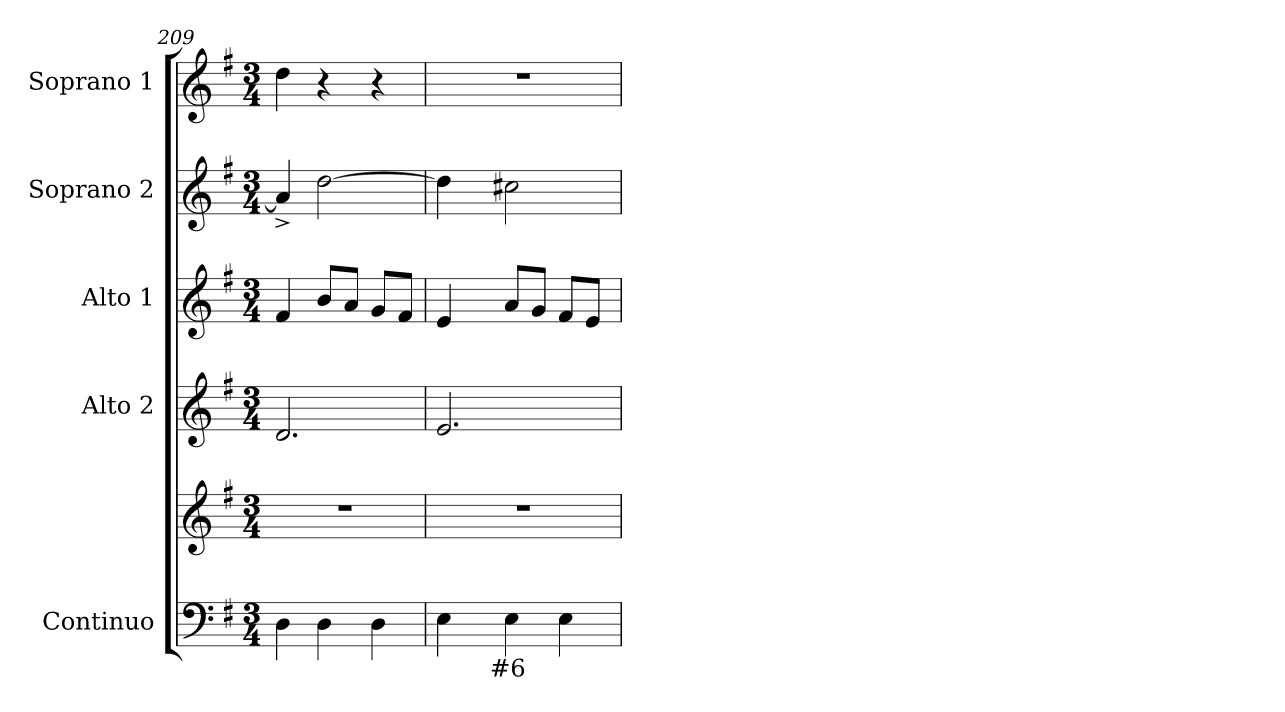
**kern	**kern	**kern	**kern	**kern	**kern
*part5	*part5	*part4	*part3	*part2	*part1
*staff6	*staff5	*staff4	*staff3	*staff2	*staff1
*I"Continuo	*	*I"Alto 2	*I"Alto 1	*I"Soprano 2	*I"Soprano 1
*	*	*I'A. 2	*I'A. 1	*I'S. 2	*I'S. 1
*clefF4	*clefG2	*clefG2	*clefG2	*clefG2	*clefG2
*k[f#]	*k[f#]	*k[f#]	*k[f#]	*k[f#]	*k[f#]
*G:	*G:	*G:	*G:	*G:	*G:
*M3/4	*M3/4	*M3/4	*M3/4	*M3/4	*M3/4
=209	=209	=209	=209	=209	=209
!	!LO:N:vis=1	!	!	!	!
4D\	2.r	2.d/	4f#/	4a^</]	4dd\
4D\	.	.	8b/L	[>2dd\	4r
.	.	.	8a/J	.	.
4D\	.	.	8g/L	.	4r
.	.	.	8f#/J	.	.
=210	=210	=210	=210	=210	=210
!	!LO:N:vis=1	!	!	!	!LO:N:vis=1
*^	*	*	*	*	*
4E\	8ryy	2.r	2.e/	4e/	4dd\]	2.r
.	16ryy	.	.	.	.	.
.	64ryy	.	.	.	.	.
!	!LO:TX:b:t=#6	!	!	!	!	!
.	2ryy	.	.	.	.	.
4E\	.	.	.	8a/L	2cc#X\	.
.	.	.	.	8g/J	.	.
4E\	.	.	.	8f#/L	.	.
.	.	.	.	8e/J	.	.
.	32.ryy	.	.	.	.	.
*v	*v	*	*	*	*	*
=	=	=	=	=	=
*-	*-	*-	*-	*-	*-
